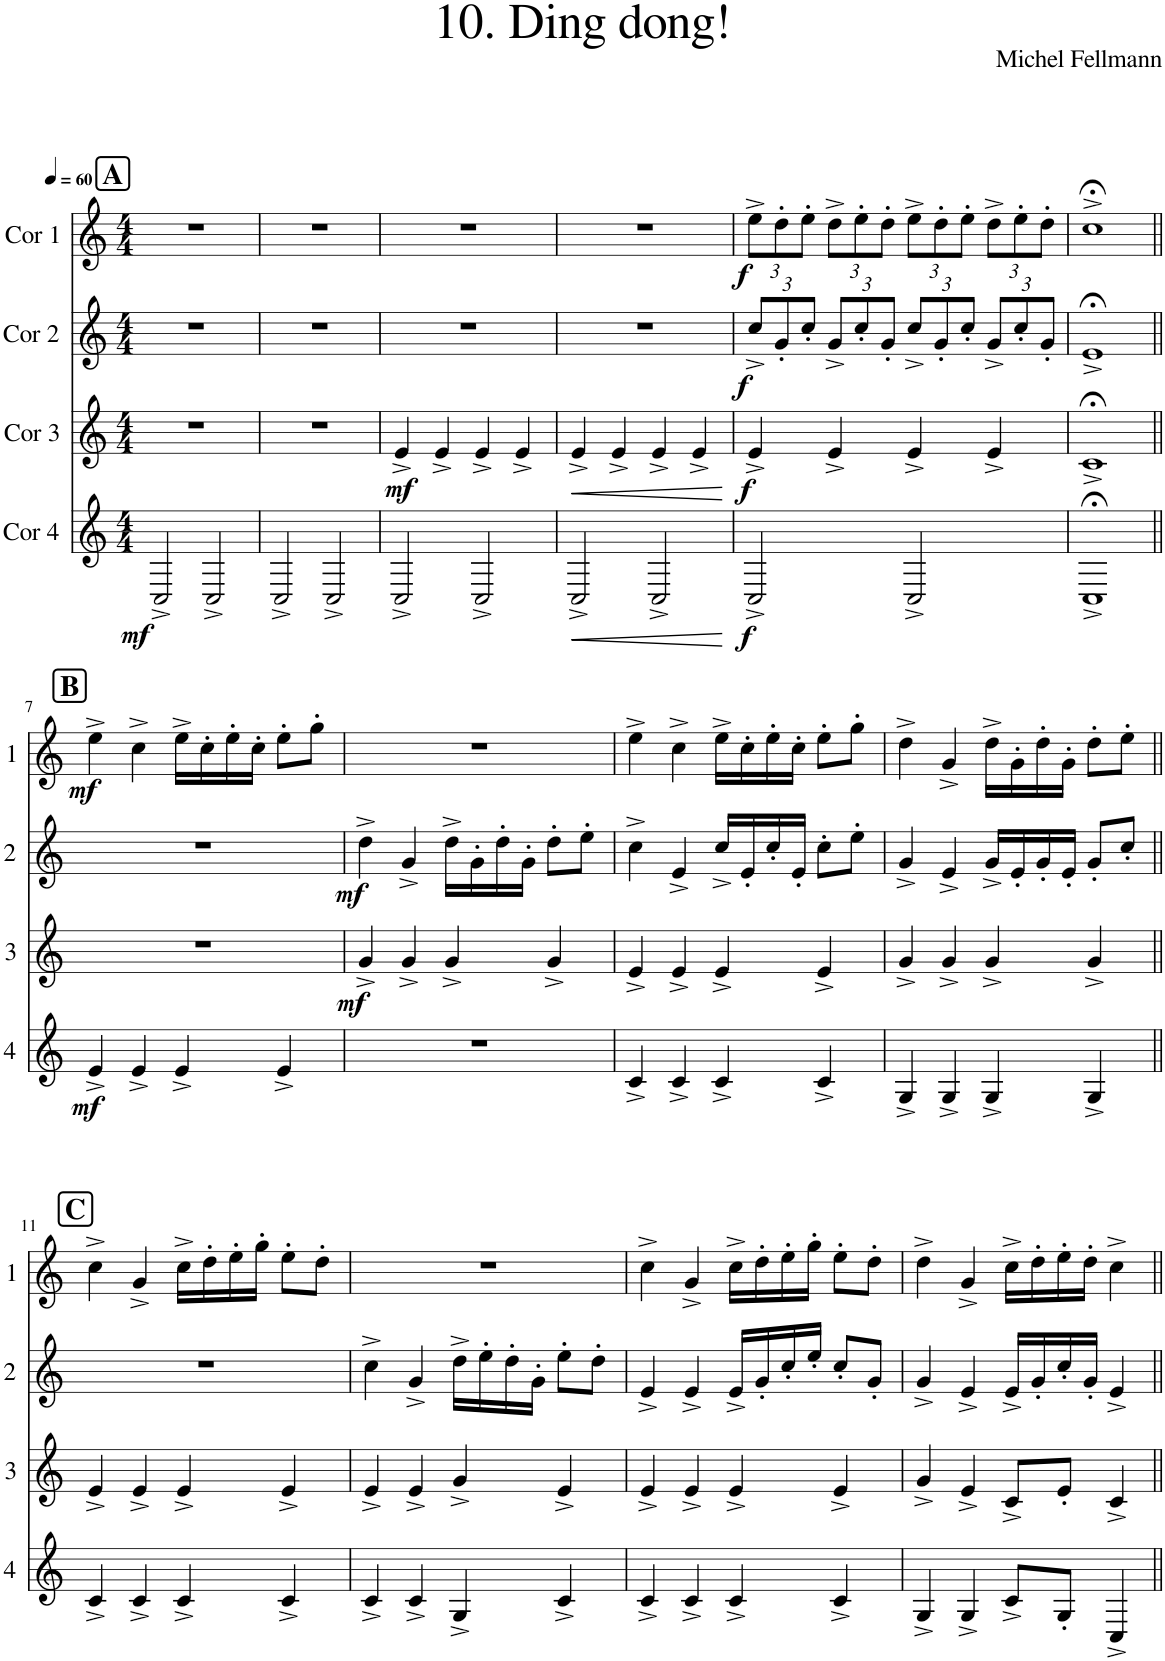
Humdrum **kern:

**kern	**dynam	**kern	**dynam	**kern	**dynam	**kern	**dynam
*part4	*part4	*part3	*part3	*part2	*part2	*part1	*part1
*staff4	*staff4	*staff3	*staff3	*staff2	*staff2	*staff1	*staff1
*I"Cor 4	*	*I"Cor 3	*	*I"Cor 2	*	*I"Cor 1	*
*clefG2	*	*clefG2	*	*clefG2	*	*clefG2	*
*Trd4c7	*	*Trd4c7	*	*Trd4c7	*	*Trd4c7	*
*k[]	*	*k[]	*	*k[]	*	*k[]	*
*M4/4	*	*M4/4	*	*M4/4	*	*M4/4	*
*MM60	*	*MM60	*	*MM60	*	*MM60	*
!!LO:REH:place=s1:a:B:cj:fs=14:t=A
=1	=1	=1	=1	=1	=1	=1	=1
!	!LO:DY:b	!	!	!	!	!	!
2C^/	mf	1r	.	1r	.	1r	.
2C^/	.	.	.	.	.	.	.
=2	=2	=2	=2	=2	=2	=2	=2
!	!	!	!LO:DY:b	!	!	!	!
2C^/	.	1r	mf	1r	.	1r	.
2C^/	.	.	.	.	.	.	.
=3	=3	=3	=3	=3	=3	=3	=3
2C^/	.	4e^/	.	1r	.	1r	.
.	.	4e^/	.	.	.	.	.
2C^/	.	4e^/	.	.	.	.	.
.	.	4e^/	.	.	.	.	.
=4	=4	=4	=4	=4	=4	=4	=4
!	!LO:HP:b	!	!LO:HP:b	!	!	!	!
2C^/	<	4e^/	<	1r	.	1r	.
.	.	4e^/	.	.	.	.	.
2C^/	.	4e^/	.	.	.	.	.
.	.	4e^/	.	.	.	.	.
.	[	.	[	.	.	.	.
=5	=5	=5	=5	=5	=5	=5	=5
*	*	*	*	*Xbrackettup	*	*Xbrackettup	*
!	!LO:DY:b	!	!LO:DY:b	!	!LO:DY:b	!	!LO:DY:b
2C^/	f	4e^/	f	12cc^/L	f	12ee^\L	f
.	.	.	.	12g'/	.	12dd'\	.
.	.	.	.	12cc'/J	.	12ee'\J	.
.	.	4e^/	.	12g^/L	.	12dd^\L	.
.	.	.	.	12cc'/	.	12ee'\	.
.	.	.	.	12g'/J	.	12dd'\J	.
2C^/	.	4e^/	.	12cc^/L	.	12ee^\L	.
.	.	.	.	12g'/	.	12dd'\	.
.	.	.	.	12cc'/J	.	12ee'\J	.
.	.	4e^/	.	12g^/L	.	12dd^\L	.
.	.	.	.	12cc'/	.	12ee'\	.
.	.	.	.	12g'/J	.	12dd'\J	.
=6	=6	=6	=6	=6	=6	=6	=6
1C;<^	.	1c;<^	.	1e;<^	.	1cc;<^	.
!!LO:LB:g=z
!!LO:REH:place=s1:a:B:cj:fs=14:t=B
=7||	=7||	=7||	=7||	=7||	=7||	=7||	=7||
!	!LO:DY:b	!	!	!	!	!	!LO:DY:b
4e^/	mf	1r	.	1r	.	4ee^\	mf
4e^/	.	.	.	.	.	4cc^\	.
4e^/	.	.	.	.	.	16ee^\LL	.
.	.	.	.	.	.	16cc'\	.
.	.	.	.	.	.	16ee'\	.
.	.	.	.	.	.	16cc'\JJ	.
4e^/	.	.	.	.	.	8ee'\L	.
.	.	.	.	.	.	8gg'\J	.
=8	=8	=8	=8	=8	=8	=8	=8
!	!	!	!LO:DY:b	!	!LO:DY:b	!	!
1r	.	4g^/	mf	4dd^\	mf	1r	.
.	.	4g^/	.	4g^/	.	.	.
.	.	4g^/	.	16dd^\LL	.	.	.
.	.	.	.	16g'\	.	.	.
.	.	.	.	16dd'\	.	.	.
.	.	.	.	16g'\JJ	.	.	.
.	.	4g^/	.	8dd'\L	.	.	.
.	.	.	.	8ee'\J	.	.	.
=9	=9	=9	=9	=9	=9	=9	=9
4c^/	.	4e^/	.	4cc^\	.	4ee^\	.
4c^/	.	4e^/	.	4e^/	.	4cc^\	.
4c^/	.	4e^/	.	16cc^/LL	.	16ee^\LL	.
.	.	.	.	16e'/	.	16cc'\	.
.	.	.	.	16cc'/	.	16ee'\	.
.	.	.	.	16e'/JJ	.	16cc'\JJ	.
4c^/	.	4e^/	.	8cc'\L	.	8ee'\L	.
.	.	.	.	8ee'\J	.	8gg'\J	.
=10	=10	=10	=10	=10	=10	=10	=10
4G^/	.	4g^/	.	4g^/	.	4dd^\	.
4G^/	.	4g^/	.	4e^/	.	4g^/	.
4G^/	.	4g^/	.	16g^/LL	.	16dd^\LL	.
.	.	.	.	16e'/	.	16g'\	.
.	.	.	.	16g'/	.	16dd'\	.
.	.	.	.	16e'/JJ	.	16g'\JJ	.
4G^/	.	4g^/	.	8g'/L	.	8dd'\L	.
.	.	.	.	8cc'/J	.	8ee'\J	.
!!LO:LB:g=z
!!LO:REH:place=s1:a:B:cj:fs=14:t=C
=11||	=11||	=11||	=11||	=11||	=11||	=11||	=11||
4c^/	.	4e^/	.	1r	.	4cc^\	.
4c^/	.	4e^/	.	.	.	4g^/	.
4c^/	.	4e^/	.	.	.	16cc^\LL	.
.	.	.	.	.	.	16dd'\	.
.	.	.	.	.	.	16ee'\	.
.	.	.	.	.	.	16gg'\JJ	.
4c^/	.	4e^/	.	.	.	8ee'\L	.
.	.	.	.	.	.	8dd'\J	.
=12	=12	=12	=12	=12	=12	=12	=12
4c^/	.	4e^/	.	4cc^\	.	1r	.
4c^/	.	4e^/	.	4g^/	.	.	.
4G^/	.	4g^/	.	16dd^\LL	.	.	.
.	.	.	.	16ee'\	.	.	.
.	.	.	.	16dd'\	.	.	.
.	.	.	.	16g'\JJ	.	.	.
4c^/	.	4e^/	.	8ee'\L	.	.	.
.	.	.	.	8dd'\J	.	.	.
=13	=13	=13	=13	=13	=13	=13	=13
4c^/	.	4e^/	.	4e^/	.	4cc^\	.
4c^/	.	4e^/	.	4e^/	.	4g^/	.
4c^/	.	4e^/	.	16e^/LL	.	16cc^\LL	.
.	.	.	.	16g'/	.	16dd'\	.
.	.	.	.	16cc'/	.	16ee'\	.
.	.	.	.	16ee'/JJ	.	16gg'\JJ	.
4c^/	.	4e^/	.	8cc'/L	.	8ee'\L	.
.	.	.	.	8g'/J	.	8dd'\J	.
=14	=14	=14	=14	=14	=14	=14	=14
4G^/	.	4g^/	.	4g^/	.	4dd^\	.
4G^/	.	4e^/	.	4e^/	.	4g^/	.
8c^/L	.	8c^/L	.	16e^/LL	.	16cc^\LL	.
.	.	.	.	16g'/	.	16dd'\	.
8G'/J	.	8e'/J	.	16cc'/	.	16ee'\	.
.	.	.	.	16g'/JJ	.	16dd'\JJ	.
4C^/	.	4c^/	.	4e^/	.	4cc^\	.
=||	=||	=||	=||	=||	=||	=||	=||
*-	*-	*-	*-	*-	*-	*-	*-
